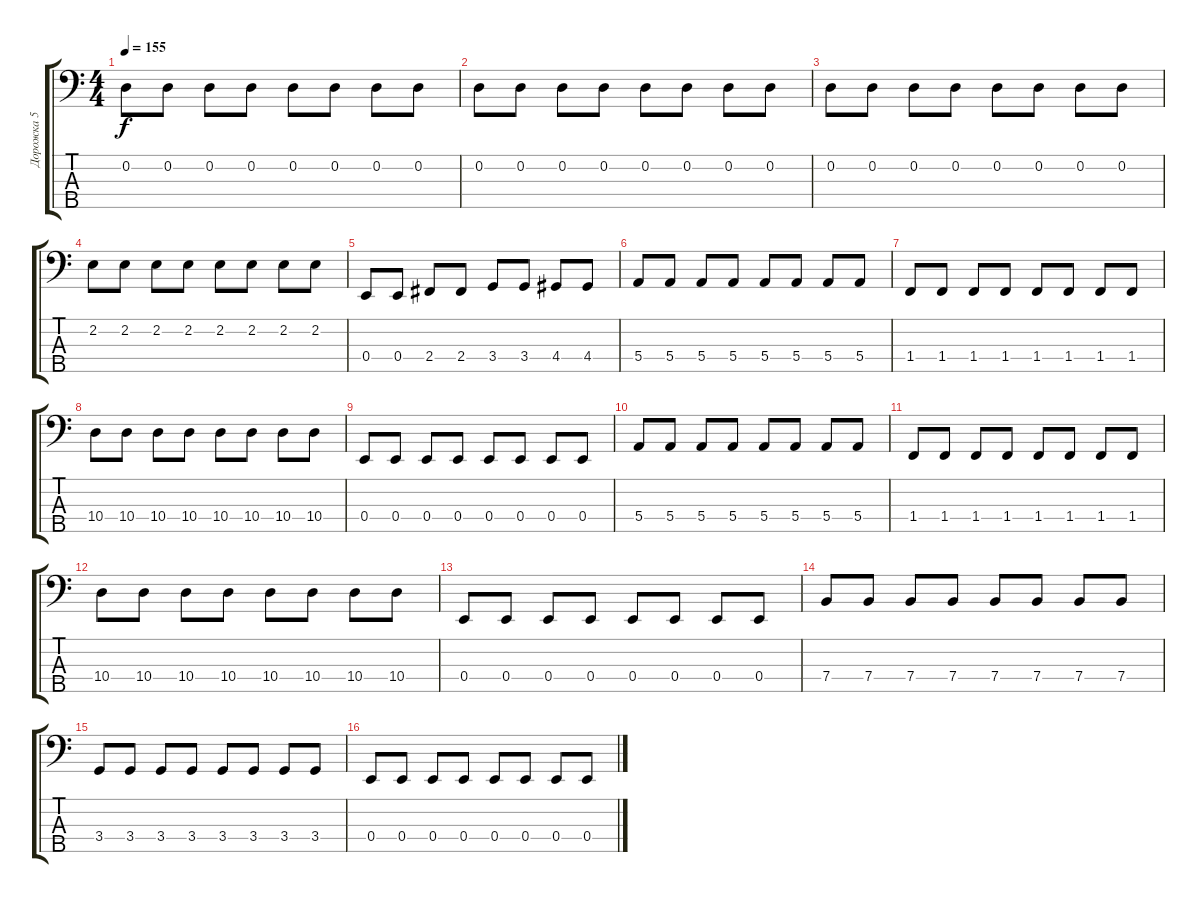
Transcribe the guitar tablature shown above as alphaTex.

\track ("Дорожка 5" "Дорожка 5") {instrument synthbass2}
\staff {score tabs}
\tuning (G2 D2 A1 E1 B0) {hide}
\ts (4 4)
\tempo 155
\clef f4
\ks c
0.2.8{dy f} 0.2.8 0.2.8 0.2.8 0.2.8 0.2.8 0.2.8 0.2.8 |
0.2.8 0.2.8 0.2.8 0.2.8 0.2.8 0.2.8 0.2.8 0.2.8 |
0.2.8 0.2.8 0.2.8 0.2.8 0.2.8 0.2.8 0.2.8 0.2.8 |
2.2.8 2.2.8 2.2.8 2.2.8 2.2.8 2.2.8 2.2.8 2.2.8 |
0.4.8 0.4.8 2.4.8 2.4.8 3.4.8 3.4.8 4.4.8 4.4.8 |
5.4.8 5.4.8 5.4.8 5.4.8 5.4.8 5.4.8 5.4.8 5.4.8 |
1.4.8 1.4.8 1.4.8 1.4.8 1.4.8 1.4.8 1.4.8 1.4.8 |
10.4.8 10.4.8 10.4.8 10.4.8 10.4.8 10.4.8 10.4.8 10.4.8 |
0.4.8 0.4.8 0.4.8 0.4.8 0.4.8 0.4.8 0.4.8 0.4.8 |
5.4.8 5.4.8 5.4.8 5.4.8 5.4.8 5.4.8 5.4.8 5.4.8 |
1.4.8 1.4.8 1.4.8 1.4.8 1.4.8 1.4.8 1.4.8 1.4.8 |
10.4.8 10.4.8 10.4.8 10.4.8 10.4.8 10.4.8 10.4.8 10.4.8 |
0.4.8 0.4.8 0.4.8 0.4.8 0.4.8 0.4.8 0.4.8 0.4.8 |
7.4.8 7.4.8 7.4.8 7.4.8 7.4.8 7.4.8 7.4.8 7.4.8 |
3.4.8 3.4.8 3.4.8 3.4.8 3.4.8 3.4.8 3.4.8 3.4.8 |
0.4.8 0.4.8 0.4.8 0.4.8 0.4.8 0.4.8 0.4.8 0.4.8
